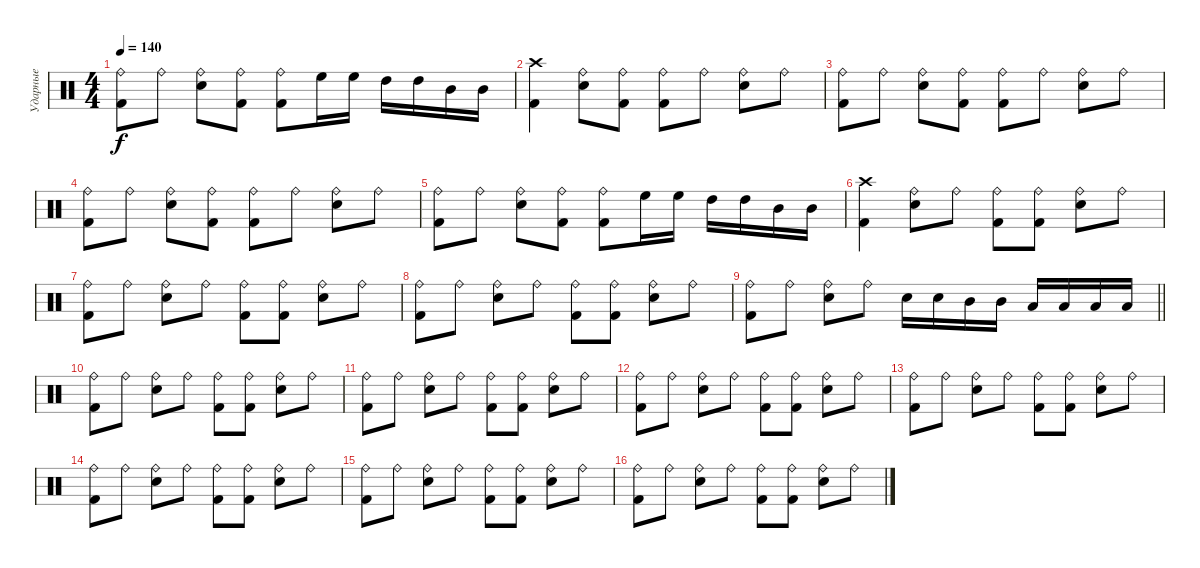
\track ("Ударные" "Ударные") {instrument percussion}
\staff {score}
\articulation defaults
\ts (4 4)
\tempo 140
\clef neutral
\ks c
("Ride (bell)" "Kick (hit) 2").8{dy f} "Ride (bell)".8 ("Ride (bell)" "Electric Snare (hit)").8 ("Ride (bell)" "Kick (hit) 2").8 ("Ride (bell)" "Kick (hit) 2").8 "High Floor Tom (hit)".16 "High Floor Tom (hit)".16 "High Tom (hit)".16 "High Tom (hit)".16 "Mid Tom (hit)".16 "Mid Tom (hit)".16 |
("Crash high (hit)" "Kick (hit) 2").4 ("Ride (bell)" "Electric Snare (hit)").8 ("Ride (bell)" "Kick (hit) 2").8 ("Ride (bell)" "Kick (hit) 2").8 "Ride (bell)".8 ("Ride (bell)" "Electric Snare (hit)").8 "Ride (bell)".8 |
("Ride (bell)" "Kick (hit) 2").8 "Ride (bell)".8 ("Ride (bell)" "Electric Snare (hit)").8 ("Ride (bell)" "Kick (hit) 2").8 ("Ride (bell)" "Kick (hit) 2").8 "Ride (bell)".8 ("Ride (bell)" "Electric Snare (hit)").8 "Ride (bell)".8 |
("Ride (bell)" "Kick (hit) 2").8 "Ride (bell)".8 ("Ride (bell)" "Electric Snare (hit)").8 ("Ride (bell)" "Kick (hit) 2").8 ("Ride (bell)" "Kick (hit) 2").8 "Ride (bell)".8 ("Ride (bell)" "Electric Snare (hit)").8 "Ride (bell)".8 |
("Ride (bell)" "Kick (hit) 2").8 "Ride (bell)".8 ("Ride (bell)" "Electric Snare (hit)").8 ("Ride (bell)" "Kick (hit) 2").8 ("Ride (bell)" "Kick (hit) 2").8 "High Floor Tom (hit)".16 "High Floor Tom (hit)".16 "High Tom (hit)".16 "High Tom (hit)".16 "Mid Tom (hit)".16 "Mid Tom (hit)".16 |
("Crash high (hit)" "Kick (hit) 2").4 ("Ride (bell)" "Electric Snare (hit)").8 "Ride (bell)".8 ("Ride (bell)" "Kick (hit) 2").8 ("Ride (bell)" "Kick (hit) 2").8 ("Ride (bell)" "Electric Snare (hit)").8 "Ride (bell)".8 |
("Ride (bell)" "Kick (hit) 2").8 "Ride (bell)".8 ("Ride (bell)" "Electric Snare (hit)").8 "Ride (bell)".8 ("Ride (bell)" "Kick (hit) 2").8 ("Ride (bell)" "Kick (hit) 2").8 ("Ride (bell)" "Electric Snare (hit)").8 "Ride (bell)".8 |
("Ride (bell)" "Kick (hit) 2").8 "Ride (bell)".8 ("Ride (bell)" "Electric Snare (hit)").8 "Ride (bell)".8 ("Ride (bell)" "Kick (hit) 2").8 ("Ride (bell)" "Kick (hit) 2").8 ("Ride (bell)" "Electric Snare (hit)").8 "Ride (bell)".8 |
\barLineRight lightlight
("Ride (bell)" "Kick (hit) 2").8 "Ride (bell)".8 ("Ride (bell)" "Electric Snare (hit)").8 "Ride (bell)".8 "Snare (hit) 2".16 "Snare (hit) 2".16 "Mid Tom (hit)".16 "Mid Tom (hit)".16 "Low Tom (hit)".16 "Low Tom (hit)".16 "Low Floor Tom (hit)".16 "Low Floor Tom (hit)".16 |
("Ride (bell)" "Kick (hit) 2").8 "Ride (bell)".8 ("Ride (bell)" "Electric Snare (hit)").8 "Ride (bell)".8 ("Ride (bell)" "Kick (hit) 2").8 ("Ride (bell)" "Kick (hit) 2").8 ("Ride (bell)" "Electric Snare (hit)").8 "Ride (bell)".8 |
("Ride (bell)" "Kick (hit) 2").8 "Ride (bell)".8 ("Ride (bell)" "Electric Snare (hit)").8 "Ride (bell)".8 ("Ride (bell)" "Kick (hit) 2").8 ("Ride (bell)" "Kick (hit) 2").8 ("Ride (bell)" "Electric Snare (hit)").8 "Ride (bell)".8 |
("Ride (bell)" "Kick (hit) 2").8 "Ride (bell)".8 ("Ride (bell)" "Electric Snare (hit)").8 "Ride (bell)".8 ("Ride (bell)" "Kick (hit) 2").8 ("Ride (bell)" "Kick (hit) 2").8 ("Ride (bell)" "Electric Snare (hit)").8 "Ride (bell)".8 |
("Ride (bell)" "Kick (hit) 2").8 "Ride (bell)".8 ("Ride (bell)" "Electric Snare (hit)").8 "Ride (bell)".8 ("Ride (bell)" "Kick (hit) 2").8 ("Ride (bell)" "Kick (hit) 2").8 ("Ride (bell)" "Electric Snare (hit)").8 "Ride (bell)".8 |
("Ride (bell)" "Kick (hit) 2").8 "Ride (bell)".8 ("Ride (bell)" "Electric Snare (hit)").8 "Ride (bell)".8 ("Ride (bell)" "Kick (hit) 2").8 ("Ride (bell)" "Kick (hit) 2").8 ("Ride (bell)" "Electric Snare (hit)").8 "Ride (bell)".8 |
("Ride (bell)" "Kick (hit) 2").8 "Ride (bell)".8 ("Ride (bell)" "Electric Snare (hit)").8 "Ride (bell)".8 ("Ride (bell)" "Kick (hit) 2").8 ("Ride (bell)" "Kick (hit) 2").8 ("Ride (bell)" "Electric Snare (hit)").8 "Ride (bell)".8 |
("Ride (bell)" "Kick (hit) 2").8 "Ride (bell)".8 ("Ride (bell)" "Electric Snare (hit)").8 "Ride (bell)".8 ("Ride (bell)" "Kick (hit) 2").8 ("Ride (bell)" "Kick (hit) 2").8 ("Ride (bell)" "Electric Snare (hit)").8 "Ride (bell)".8
